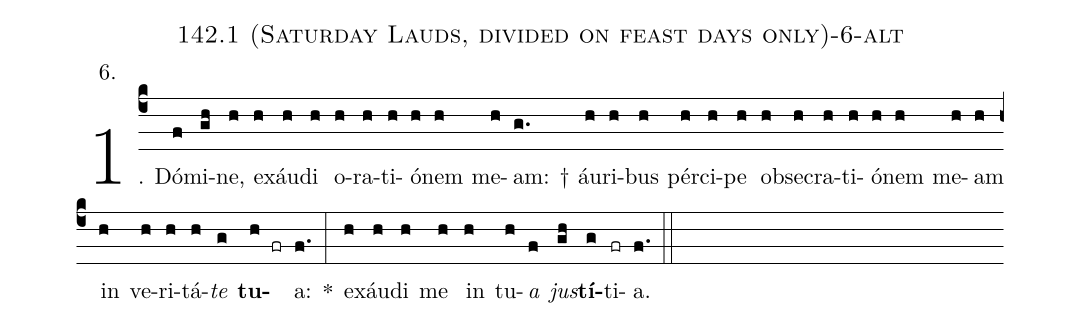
name: 142.1 (Saturday Lauds, divided on feast days only)-6-alt;
annotation: 6.;
%%
(c4)1. Dó(f)mi(gh)ne,(h) ex(h)áu(h)di(h) o(h)ra(h)ti(h)ó(h)nem(h) me(h)am: †(g.) áu(h)ri(h)bus(h) pér(h)ci(h)pe(h) ob(h)se(h)cra(h)ti(h)ó(h)nem(h) me(h)am(h) in(h) ve(h)ri(h)tá(h)<i>te</i>(g) <b>tu</b>(h fr)a:(f.) *(:) ex(h)áu(h)di(h) me(h) in(h) tu(h)<i>a</i>(f) <i>jus</i>(gh)<b>tí</b>(g)ti(fr)a.(f.) (::)
